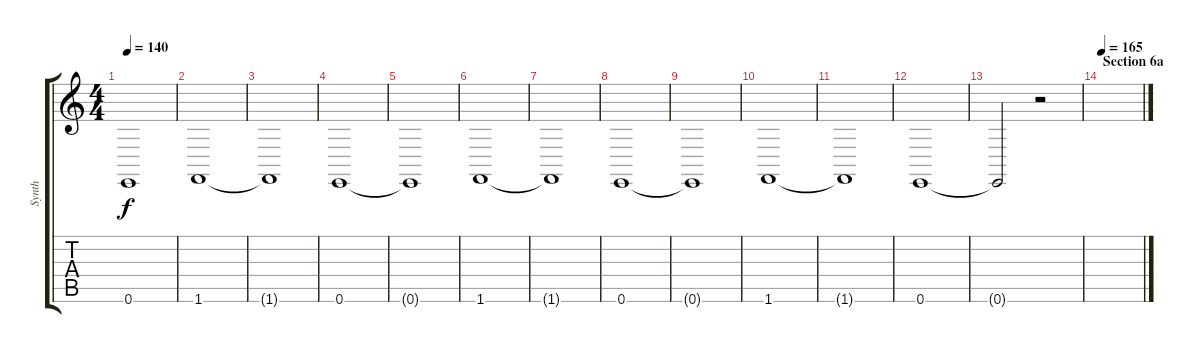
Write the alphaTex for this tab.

\track ("Synth" "Synth") {instrument stringensemble1}
\staff {score tabs}
\tuning (E4 B3 G3 D3 A2 E2) {hide}
\ts (4 4)
\tempo 140
\clef g2
\ks c
0.6{t}.1{dy f} |
1.6.1 |
1.6{t}.1 |
0.6.1 |
0.6{t}.1 |
1.6.1 |
1.6{t}.1 |
0.6.1 |
0.6{t}.1 |
1.6.1 |
1.6{t}.1 |
0.6.1 |
0.6{t}.2 r.2 |
\section ("" "Section 6a")
\tempo 165
